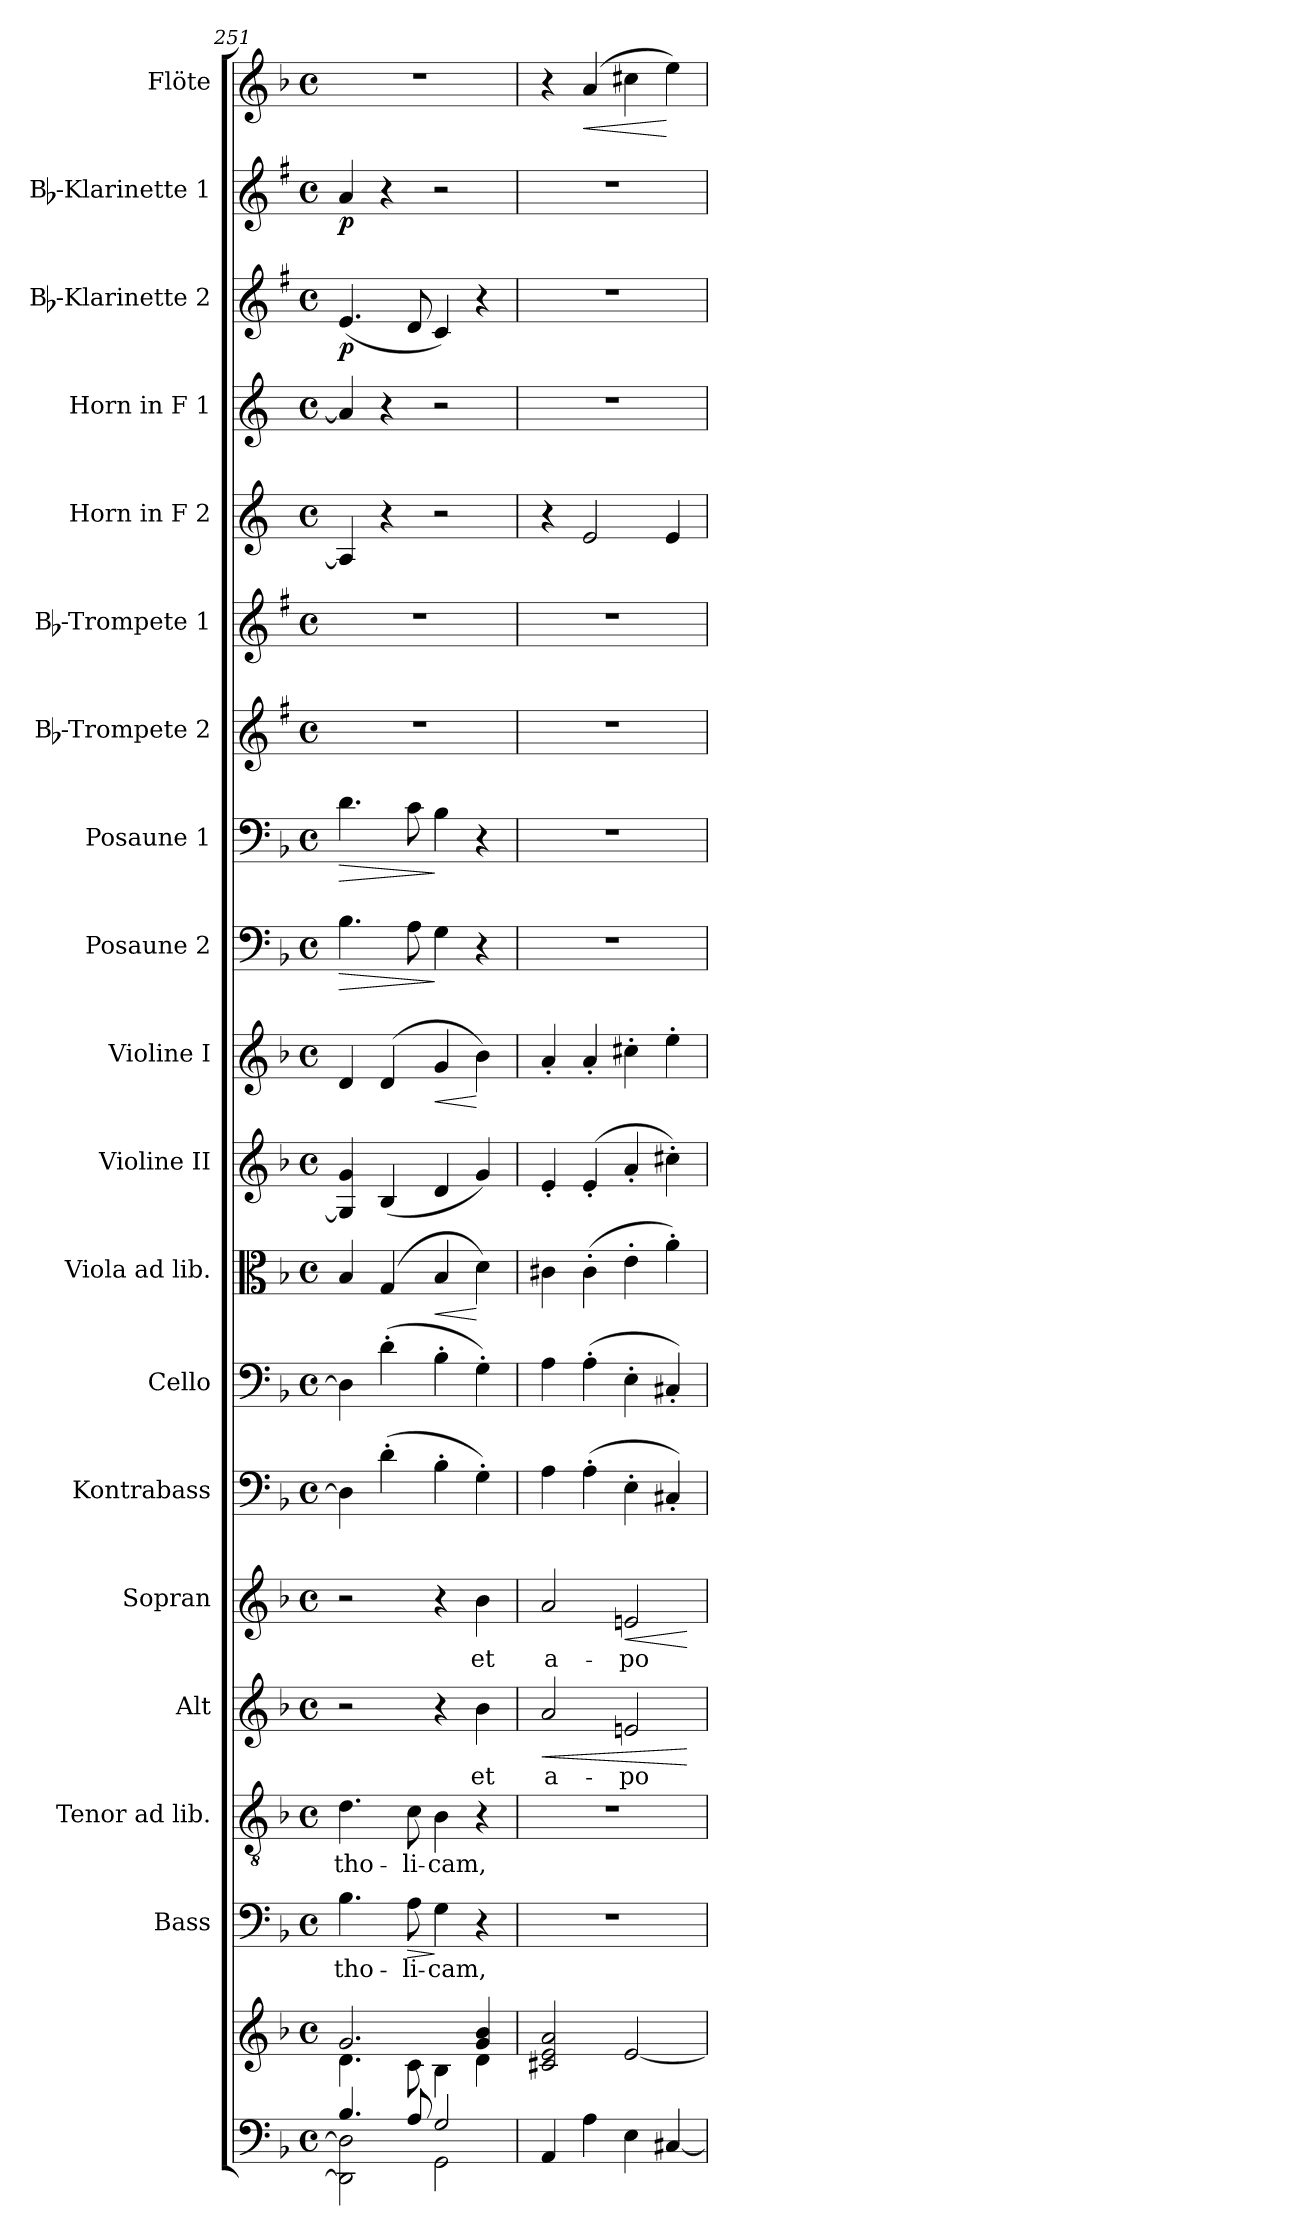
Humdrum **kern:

**kern	**kern	**kern	**text	**dynam	**kern	**text	**kern	**text	**dynam	**kern	**text	**dynam	**kern	**kern	**kern	**dynam	**kern	**kern	**dynam	**kern	**dynam	**kern	**dynam	**kern	**kern	**kern	**kern	**kern	**dynam	**kern	**dynam	**kern	**dynam
*part19	*part19	*part18	*part18	*part18	*part17	*part17	*part16	*part16	*part16	*part15	*part15	*part15	*part14	*part13	*part12	*part12	*part11	*part10	*part10	*part9	*part9	*part8	*part8	*part7	*part6	*part5	*part4	*part3	*part3	*part2	*part2	*part1	*part1
*staff20	*staff19	*staff18	*staff18	*staff18	*staff17	*staff17	*staff16	*staff16	*staff16	*staff15	*staff15	*staff15	*staff14	*staff13	*staff12	*staff12	*staff11	*staff10	*staff10	*staff9	*staff9	*staff8	*staff8	*staff7	*staff6	*staff5	*staff4	*staff3	*staff3	*staff2	*staff2	*staff1	*staff1
*	*	*I"Bass	*	*	*I"Tenor ad lib.	*	*I"Alt	*	*	*I"Sopran	*	*	*I"Kontrabass	*I"Cello	*I"Viola ad lib.	*	*I"Violine II	*I"Violine I	*	*I"Posaune 2	*	*I"Posaune 1	*	*I"Bb-Trompete 2	*I"Bb-Trompete 1	*I"Horn in F 2	*I"Horn in F 1	*I"Bb-Klarinette 2	*	*I"Bb-Klarinette 1	*	*I"Flöte	*
*	*	*I'B.	*	*	*I'T.	*	*I'A.	*	*	*I'S.	*	*	*I'Kb.	*	*I'Vla.	*	*I'Vl. II	*I'Vl. I	*	*I'Pos. 2	*	*I'Pos. 1	*	*I'Bb Trp. 2	*I'Bb Trp. 1	*	*	*I'Bb Kl. 2	*	*I'Bb Kl. 1	*	*I'Fl.	*
*clefF4	*clefG2	*clefF4	*	*	*clefGv2	*	*clefG2	*	*	*clefG2	*	*	*clefF4	*clefF4	*clefC3	*	*clefG2	*clefG2	*	*clefF4	*	*clefF4	*	*clefG2	*clefG2	*clefG2	*clefG2	*clefG2	*	*clefG2	*	*clefG2	*
*	*	*	*	*	*	*	*	*	*	*	*	*	*ITrd7c12	*	*	*	*	*	*	*	*	*	*	*ITrd1c2	*ITrd1c2	*ITrd4c7	*ITrd4c7	*ITrd1c2	*	*ITrd1c2	*	*	*
*k[b-]	*k[b-]	*k[b-]	*	*	*k[b-]	*	*k[b-]	*	*	*k[b-]	*	*	*k[b-]	*k[b-]	*k[b-]	*	*k[b-]	*k[b-]	*	*k[b-]	*	*k[b-]	*	*k[b-]	*k[b-]	*k[b-]	*k[b-]	*k[b-]	*	*k[b-]	*	*k[b-]	*
*F:	*F:	*F:	*	*	*F:	*	*F:	*	*	*F:	*	*	*F:	*F:	*F:	*	*F:	*F:	*	*F:	*	*F:	*	*F:	*F:	*F:	*F:	*F:	*	*F:	*	*F:	*
*M4/4	*M4/4	*M4/4	*	*	*M4/4	*	*M4/4	*	*	*M4/4	*	*	*M4/4	*M4/4	*M4/4	*	*M4/4	*M4/4	*	*M4/4	*	*M4/4	*	*M4/4	*M4/4	*M4/4	*M4/4	*M4/4	*	*M4/4	*	*M4/4	*
*met(c)	*met(c)	*met(c)	*	*	*met(c)	*	*met(c)	*	*	*met(c)	*	*	*met(c)	*met(c)	*met(c)	*	*met(c)	*met(c)	*	*met(c)	*	*met(c)	*	*met(c)	*met(c)	*met(c)	*met(c)	*met(c)	*	*met(c)	*	*met(c)	*
=251	=251	=251	=251	=251	=251	=251	=251	=251	=251	=251	=251	=251	=251	=251	=251	=251	=251	=251	=251	=251	=251	=251	=251	=251	=251	=251	=251	=251	=251	=251	=251	=251	=251
*^	*^	*	*	*	*	*	*	*	*	*	*	*	*	*	*	*	*	*	*	*	*	*	*	*	*	*	*	*	*	*	*	*	*
!	!	!	!	!	!LO:LY:b	!	!	!LO:LY:b	!	!	!	!	!	!	!	!	!	!	!	!	!	!	!LO:HP:b	!	!LO:HP:b	!	!	!	!	!	!LO:DY:b	!	!LO:DY:b	!	!
4.B-/	2DD\] 2D\]	2.g/	4.d\	4.B-\	-tho-	.	4.d\	-tho-	2r	.	.	2r	.	.	4DD\]	4D\]	4B-/	.	4G/] 4g/	4d/	.	4.B-\	>	4.d\	>	1r	1r	4D/]	4d/]	(<4.d/	p	4g/	p	1r	.
.	.	.	.	.	.	.	.	.	.	.	.	.	.	.	(>4D'>\	(>4d'>\	(4G/	.	(<4B-/	(4d/	.	.	.	.	.	.	.	4r	4r	.	.	4r	.	.	.
!	!	!	!	!	!LO:LY:b	!LO:HP:b	!	!LO:LY:b	!	!	!	!	!	!	!	!	!	!	!	!	!	!	!	!	!	!	!	!	!	!	!	!	!	!	!
8A/	.	.	8c\	8A\	-li-	>	8c\	-li-	.	.	.	.	.	.	.	.	.	.	.	.	.	8A\	.	8c\	.	.	.	.	.	8c/	.	.	.	.	.
!	!	!	!	!	!LO:LY:b	!	!	!LO:LY:b	!	!	!	!	!	!	!	!	!	!LO:HP:b	!	!	!LO:HP:b	!	!	!	!	!	!	!	!	!	!	!	!	!	!
2G/	2GG\	.	4B-\	4G\	-cam,	]	4B-\	-cam,	4r	.	.	4r	.	.	4BB-'>\	4B-'>\	4B-/	<	4d/	4g/	<	4G\	]	4B-\	]	.	.	2r	2r	4B-/)	.	2r	.	.	.
!	!	!	!	!	!	!	!	!	!	!LO:LY:b	!	!	!LO:LY:b	!	!	!	!	!	!	!	!	!	!	!	!	!	!	!	!	!	!	!	!	!	!
.	.	4g/ 4b-/	4d\	4r	.	.	4r	.	4b-\	et	.	4b-\	et	.	4GG'>\)	4G'>\)	4d\)	[	4g/)	4b-\)	[	4r	.	4r	.	.	.	.	.	4r	.	.	.	.	.
*v	*v	*	*	*	*	*	*	*	*	*	*	*	*	*	*	*	*	*	*	*	*	*	*	*	*	*	*	*	*	*	*	*	*	*	*
=252	=252	=252	=252	=252	=252	=252	=252	=252	=252	=252	=252	=252	=252	=252	=252	=252	=252	=252	=252	=252	=252	=252	=252	=252	=252	=252	=252	=252	=252	=252	=252	=252	=252	=252
!	!	!	!	!	!	!	!	!	!LO:LY:b	!LO:HP:b	!	!LO:LY:b	!	!	!	!	!	!	!	!	!	!	!	!	!	!	!	!	!	!	!	!	!	!
*	*v	*v	*	*	*	*	*	*	*	*	*	*	*	*	*	*	*	*	*	*	*	*	*	*	*	*	*	*	*	*	*	*	*	*
4AA/	2c#X/ 2e/ 2a/	1r	.	.	1r	.	2a/	a-	<	2a/	a-	.	4AA\	4A\	4c#X\	.	4e'</	4a'</	.	1r	.	1r	.	1r	1r	4r	1r	1r	.	1r	.	4r	.
!	!	!	!	!	!	!	!	!	!	!	!	!	!	!	!	!	!	!	!	!	!	!	!	!	!	!	!	!	!	!	!	!	!LO:HP:b
4A\	.	.	.	.	.	.	.	.	.	.	.	.	(>4AA'>\	(>4A'>\	(>4c#'>\	.	(4e'</	4a'</	.	.	.	.	.	.	.	2A/	.	.	.	.	.	(4a/	<
!	!	!	!	!	!	!	!	!LO:LY:b	!	!	!LO:LY:b	!LO:HP:b	!	!	!	!	!	!	!	!	!	!	!	!	!	!	!	!	!	!	!	!	!
4E\	[2e/	.	.	.	.	.	2en/	-po-	.	2en/	-po-	<	4EE'>\	4E'>\	4e'>\	.	4a'</	4cc#X'>\	.	.	.	.	.	.	.	.	.	.	.	.	.	4cc#X\	.
[4C#X/	.	.	.	.	.	.	.	.	.	.	.	.	4CC#X'</)	4C#X'</)	4a'>\)	.	4cc#X'>\)	4ee'>\	.	.	.	.	.	.	.	4A/	.	.	.	.	.	4ee\)	[
.	.	.	.	.	.	.	.	.	[	.	.	[	.	.	.	.	.	.	.	.	.	.	.	.	.	.	.	.	.	.	.	.	.
=	=	=	=	=	=	=	=	=	=	=	=	=	=	=	=	=	=	=	=	=	=	=	=	=	=	=	=	=	=	=	=	=	=
*-	*-	*-	*-	*-	*-	*-	*-	*-	*-	*-	*-	*-	*-	*-	*-	*-	*-	*-	*-	*-	*-	*-	*-	*-	*-	*-	*-	*-	*-	*-	*-	*-	*-
